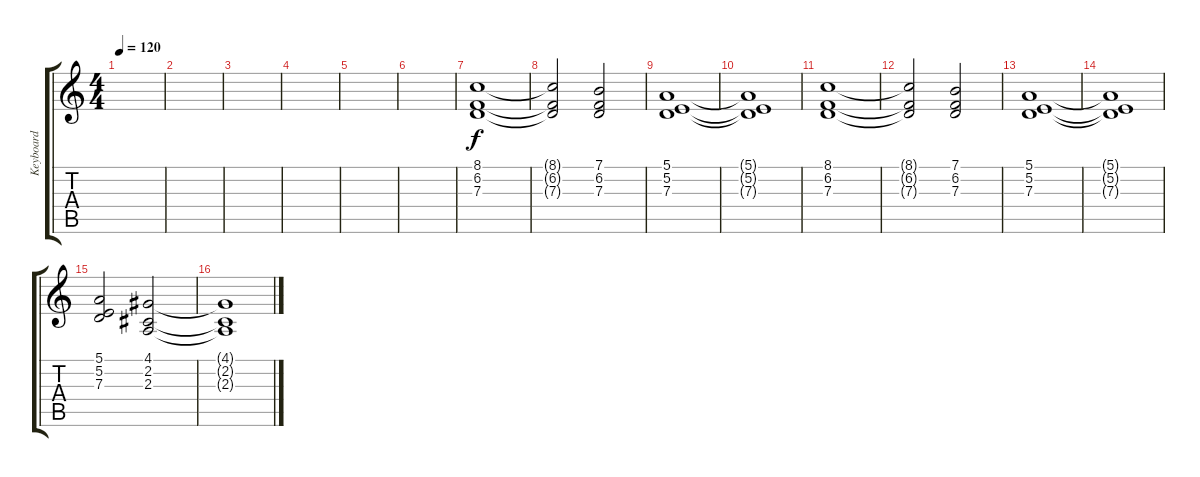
\track ("Keyboard" "Keyboard") {instrument synthstrings1}
\staff {score tabs}
\tuning (E4 B3 G3 D3 A2 E2) {hide}
\ts (4 4)
\tempo 120
\clef g2
\ks c
|
|
|
|
|
|
(8.1 6.2 7.3).1 |
(8.1{t} 6.2{t} 7.3{t}).2 (7.1 6.2 7.3).2 |
(5.1 5.2 7.3).1 |
(5.1{t} 5.2{t} 7.3{t}).1 |
(8.1 6.2 7.3).1 |
(8.1{t} 6.2{t} 7.3{t}).2 (7.1 6.2 7.3).2 |
(5.1 5.2 7.3).1 |
(5.1{t} 5.2{t} 7.3{t}).1 |
(5.1 5.2 7.3).2 (4.1 2.2 2.3).2 |
(4.1{t} 2.2{t} 2.3{t}).1
